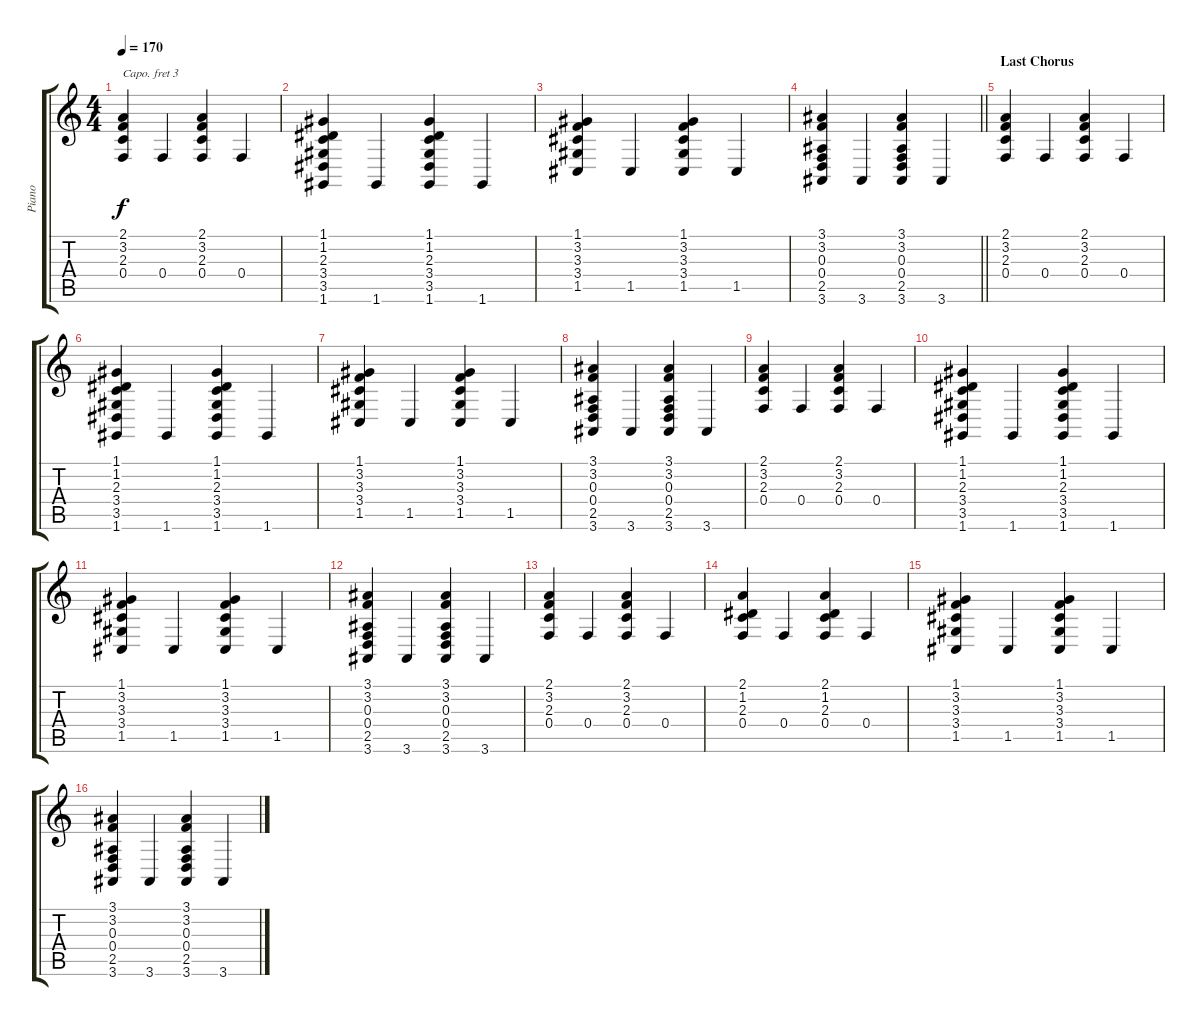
\track ("Piano" "Piano") {instrument acousticgrandpiano}
\staff {score tabs}
\capo 3
\tuning (E4 B3 G3 D3 A2 E2) {hide}
\ts (4 4)
\tempo 170
\clef g2
\ks c
(2.1 3.2 2.3 0.4).4{dy f} 0.4.4 (2.1 3.2 2.3 0.4).4 0.4.4 |
(1.1 1.2 2.3 3.4 3.5 1.6).4 1.6.4 (1.1 1.2 2.3 3.4 3.5 1.6).4 1.6.4 |
(1.1 3.2 3.3 3.4 1.5).4 1.5.4 (1.1 3.2 3.3 3.4 1.5).4 1.5.4 |
\barLineRight lightlight
(3.1 3.2 0.3 0.4 2.5 3.6).4 3.6.4 (3.1 3.2 0.3 0.4 2.5 3.6).4 3.6.4 |
\section ("" "Last Chorus")
(2.1 3.2 2.3 0.4).4 0.4.4 (2.1 3.2 2.3 0.4).4 0.4.4 |
(1.1 1.2 2.3 3.4 3.5 1.6).4 1.6.4 (1.1 1.2 2.3 3.4 3.5 1.6).4 1.6.4 |
(1.1 3.2 3.3 3.4 1.5).4 1.5.4 (1.1 3.2 3.3 3.4 1.5).4 1.5.4 |
(3.1 3.2 0.3 0.4 2.5 3.6).4 3.6.4 (3.1 3.2 0.3 0.4 2.5 3.6).4 3.6.4 |
(2.1 3.2 2.3 0.4).4 0.4.4 (2.1 3.2 2.3 0.4).4 0.4.4 |
(1.1 1.2 2.3 3.4 3.5 1.6).4 1.6.4 (1.1 1.2 2.3 3.4 3.5 1.6).4 1.6.4 |
(1.1 3.2 3.3 3.4 1.5).4 1.5.4 (1.1 3.2 3.3 3.4 1.5).4 1.5.4 |
(3.1 3.2 0.3 0.4 2.5 3.6).4 3.6.4 (3.1 3.2 0.3 0.4 2.5 3.6).4 3.6.4 |
(2.1 3.2 2.3 0.4).4 0.4.4 (2.1 3.2 2.3 0.4).4 0.4.4 |
(2.1 1.2 2.3 0.4).4 0.4.4 (2.1 1.2 2.3 0.4).4 0.4.4 |
(1.1 3.2 3.3 3.4 1.5).4 1.5.4 (1.1 3.2 3.3 3.4 1.5).4 1.5.4 |
(3.1 3.2 0.3 0.4 2.5 3.6).4 3.6.4 (3.1 3.2 0.3 0.4 2.5 3.6).4 3.6.4
